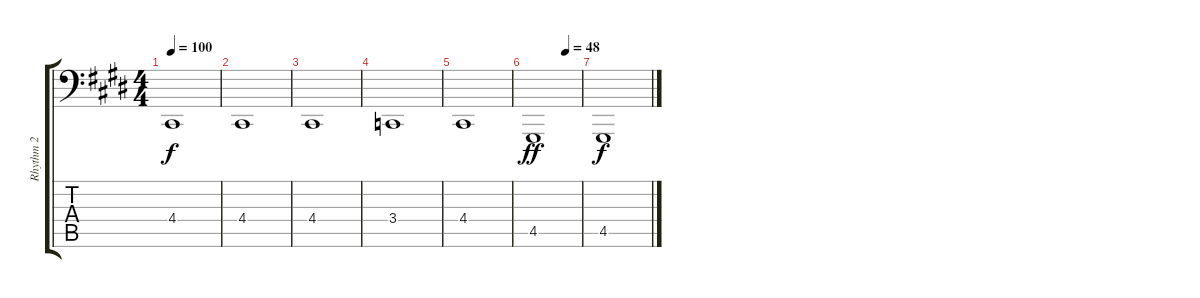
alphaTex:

\track ("Rhythm 2" "Rhythm 2") {instrument orchestralharp}
\staff {score tabs}
\tuning (C3 G2 D2 A1 E1 B0) {hide}
\ts (4 4)
\tempo 100
\clef f4
\ks e
4.4.1{dy f} |
4.4.1 |
4.4.1 |
3.4.1 |
4.4.1 |
\tempo (48 0.6875)
4.5.1{dy ff} |
4.5.1{dy f}
